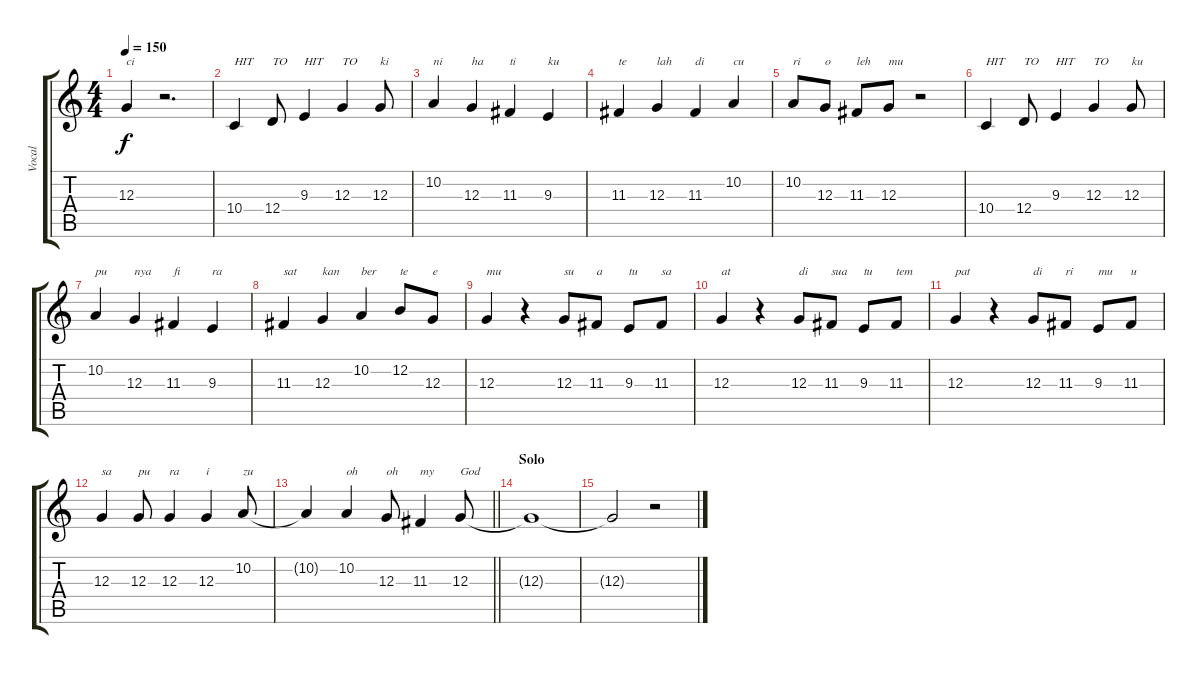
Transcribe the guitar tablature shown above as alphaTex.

\track ("Vocal" "Vocal") {instrument synthbrass1}
\staff {score tabs}
\tuning (E4 B3 G3 D3 A2 E2) {hide}
\ts (4 4)
\tempo 150
\clef g2
\ks c
12.3.4{txt "ci" dy f} r.2{d} |
10.4.4{txt "HIT"} 12.4.8{txt "TO"} 9.3.4{txt "HIT"} 12.3.4{txt "TO"} 12.3.8{txt "ki"} |
10.2.4{txt "ni"} 12.3.4{txt "ha"} 11.3.4{txt "ti"} 9.3.4{txt "ku"} |
11.3.4{txt "te"} 12.3.4{txt "lah"} 11.3.4{txt "di"} 10.2.4{txt "cu"} |
10.2.8{txt "ri"} 12.3.8{txt "o"} 11.3.8{txt "leh"} 12.3.8{txt "mu"} r.2 |
10.4.4{txt "HIT"} 12.4.8{txt "TO"} 9.3.4{txt "HIT"} 12.3.4{txt "TO"} 12.3.8{txt "ku"} |
10.2.4{txt "pu"} 12.3.4{txt "nya"} 11.3.4{txt "fi"} 9.3.4{txt "ra"} |
11.3.4{txt "sat"} 12.3.4{txt "kan"} 10.2.4{txt "ber"} 12.2.8{txt "te"} 12.3.8{txt "e"} |
12.3.4{txt "mu"} r.4 12.3.8{txt "su"} 11.3.8{txt "a"} 9.3.8{txt "tu"} 11.3.8{txt "sa"} |
12.3.4{txt "at"} r.4 12.3.8{txt "di"} 11.3.8{txt "sua"} 9.3.8{txt "tu"} 11.3.8{txt "tem"} |
12.3.4{txt "pat"} r.4 12.3.8{txt "di"} 11.3.8{txt "ri"} 9.3.8{txt "mu"} 11.3.8{txt "u"} |
12.3.4{txt "sa"} 12.3.8{txt "pu"} 12.3.4{txt "ra"} 12.3.4{txt "i"} 10.2.8{txt "zu"} |
\barLineRight lightlight
10.2{t}.4 10.2.4{txt "oh"} 12.3.8{txt "oh"} 11.3.4{txt "my"} 12.3.8{txt "God"} |
\section ("" "Solo")
12.3{t}.1 |
12.3{t}.2 r.2
